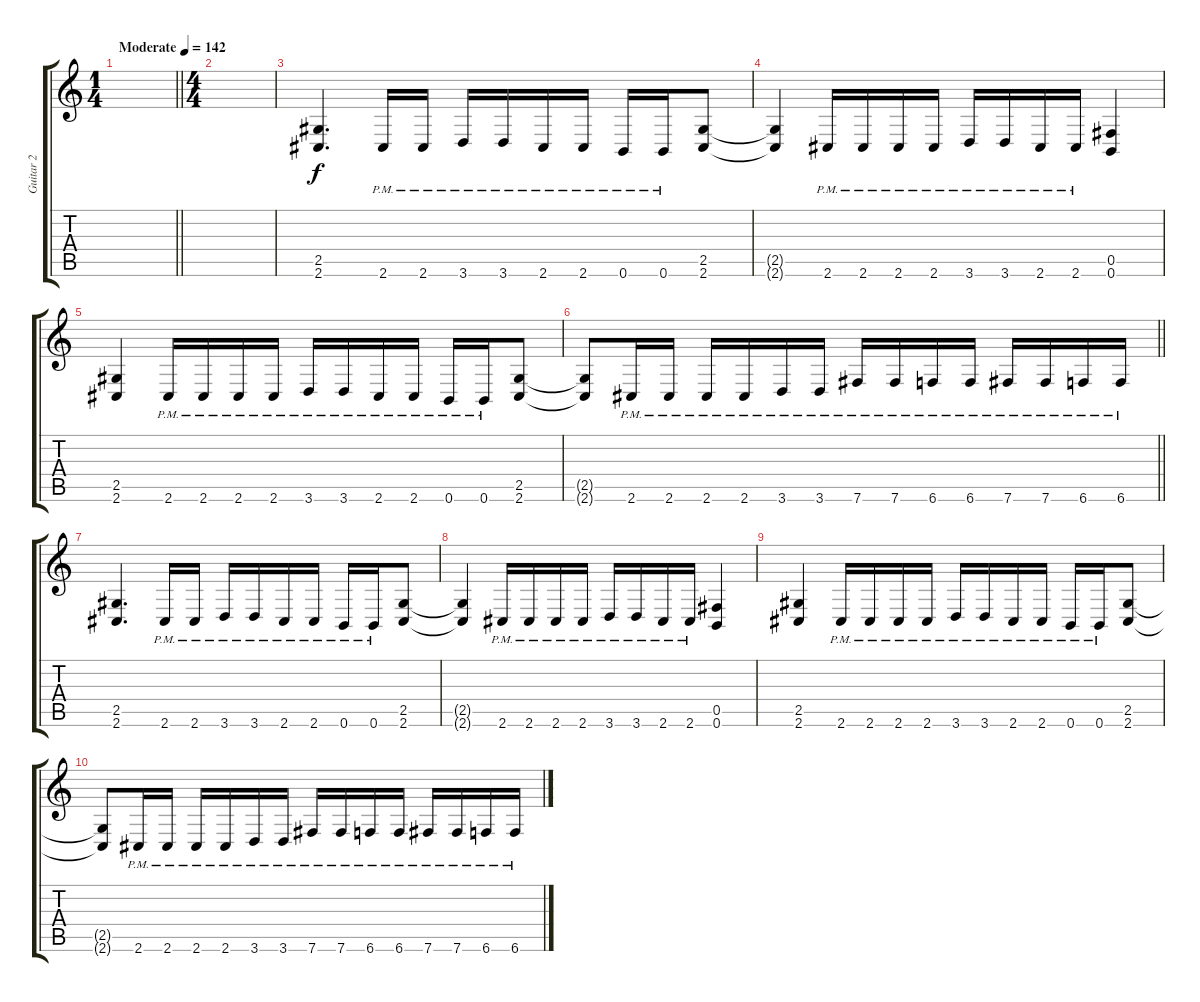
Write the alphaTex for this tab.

\track ("Guitar 2" "Guitar 2") {instrument distortionguitar}
\staff {score tabs}
\tuning (Db4 Ab3 E3 B2 Gb2 B1) {hide}
\ts (1 4)
\tempo (142 "Moderate")
\clef g2
\barLineRight lightlight
\ks c
|
\ts (4 4)
|
(2.5 2.6).4{d} 2.6{pm}.16 2.6{pm}.16 3.6{pm}.16 3.6{pm}.16 2.6{pm}.16 2.6{pm}.16 0.6{pm}.16 0.6{pm}.16 (2.5 2.6).8 |
(2.5{t} 2.6{t}).4 2.6{pm}.16 2.6{pm}.16 2.6{pm}.16 2.6{pm}.16 3.6{pm}.16 3.6{pm}.16 2.6{pm}.16 2.6{pm}.16 (0.5 0.6).4 |
(2.5 2.6).4 2.6{pm}.16 2.6{pm}.16 2.6{pm}.16 2.6{pm}.16 3.6{pm}.16 3.6{pm}.16 2.6{pm}.16 2.6{pm}.16 0.6{pm}.16 0.6{pm}.16 (2.5 2.6).8 |
\barLineRight lightlight
(2.5{t} 2.6{t}).8 2.6{pm}.16 2.6{pm}.16 2.6{pm}.16 2.6{pm}.16 3.6{pm}.16 3.6{pm}.16 7.6{pm}.16 7.6{pm}.16 6.6{pm}.16 6.6{pm}.16 7.6{pm}.16 7.6{pm}.16 6.6{pm}.16 6.6{pm}.16 |
(2.5 2.6).4{d} 2.6{pm}.16 2.6{pm}.16 3.6{pm}.16 3.6{pm}.16 2.6{pm}.16 2.6{pm}.16 0.6{pm}.16 0.6{pm}.16 (2.5 2.6).8 |
(2.5{t} 2.6{t}).4 2.6{pm}.16 2.6{pm}.16 2.6{pm}.16 2.6{pm}.16 3.6{pm}.16 3.6{pm}.16 2.6{pm}.16 2.6{pm}.16 (0.5 0.6).4 |
(2.5 2.6).4 2.6{pm}.16 2.6{pm}.16 2.6{pm}.16 2.6{pm}.16 3.6{pm}.16 3.6{pm}.16 2.6{pm}.16 2.6{pm}.16 0.6{pm}.16 0.6{pm}.16 (2.5 2.6).8 |
(2.5{t} 2.6{t}).8 2.6{pm}.16 2.6{pm}.16 2.6{pm}.16 2.6{pm}.16 3.6{pm}.16 3.6{pm}.16 7.6{pm}.16 7.6{pm}.16 6.6{pm}.16 6.6{pm}.16 7.6{pm}.16 7.6{pm}.16 6.6{pm}.16 6.6{pm}.16
